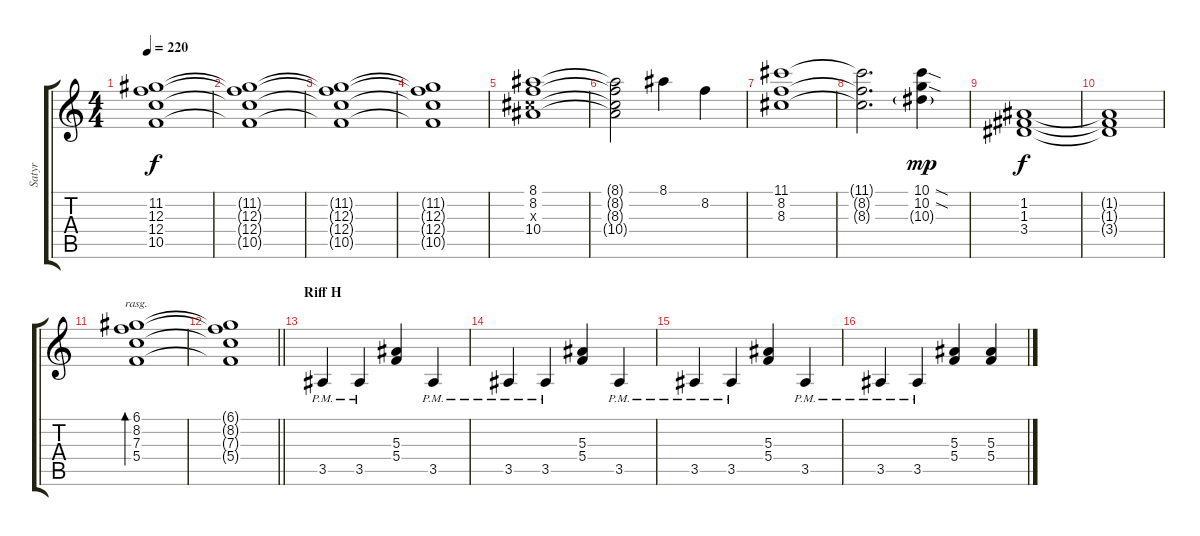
\track ("Satyr" "Satyr") {instrument overdrivenguitar}
\staff {score tabs}
\tuning (D4 A3 F3 C3 G2 D2) {hide}
\ts (4 4)
\tempo 220
\clef g2
\ks c
(11.2 12.3 12.4 10.5).1{dy f} |
(11.2{t} 12.3{t} 12.4{t} 10.5{t}).1 |
(11.2{t} 12.3{t} 12.4{t} 10.5{t}).1 |
(11.2{t} 12.3{t} 12.4{t} 10.5{t}).1 |
(8.1 8.2 8.3{x} 10.4).1 |
(8.1{t} 8.2{t} 8.3{t} 10.4{t}).2 8.1.4 8.2.4 |
(11.1 8.2 8.3).1 |
(11.1{t} 8.2{t} 8.3{t}).2{d} (10.1{sod} 10.2{sod} 10.3{g}).4{dy mp} |
(1.2 1.3 3.4).1{dy f} |
(1.2{t} 1.3{t} 3.4{t}).1 |
(6.1 8.2 7.3 5.4).1{bd 240 rasg ii} |
\barLineRight lightlight
(6.1{t} 8.2{t} 7.3{t} 5.4{t}).1 |
\section ("" "Riff H")
3.5{pm}.4 3.5{pm}.4 (5.3 5.4).4 3.5{pm}.4 |
3.5{pm}.4 3.5{pm}.4 (5.3 5.4).4 3.5{pm}.4 |
3.5{pm}.4 3.5{pm}.4 (5.3 5.4).4 3.5{pm}.4 |
3.5{pm}.4 3.5{pm}.4 (5.3 5.4).4 (5.3 5.4).4
